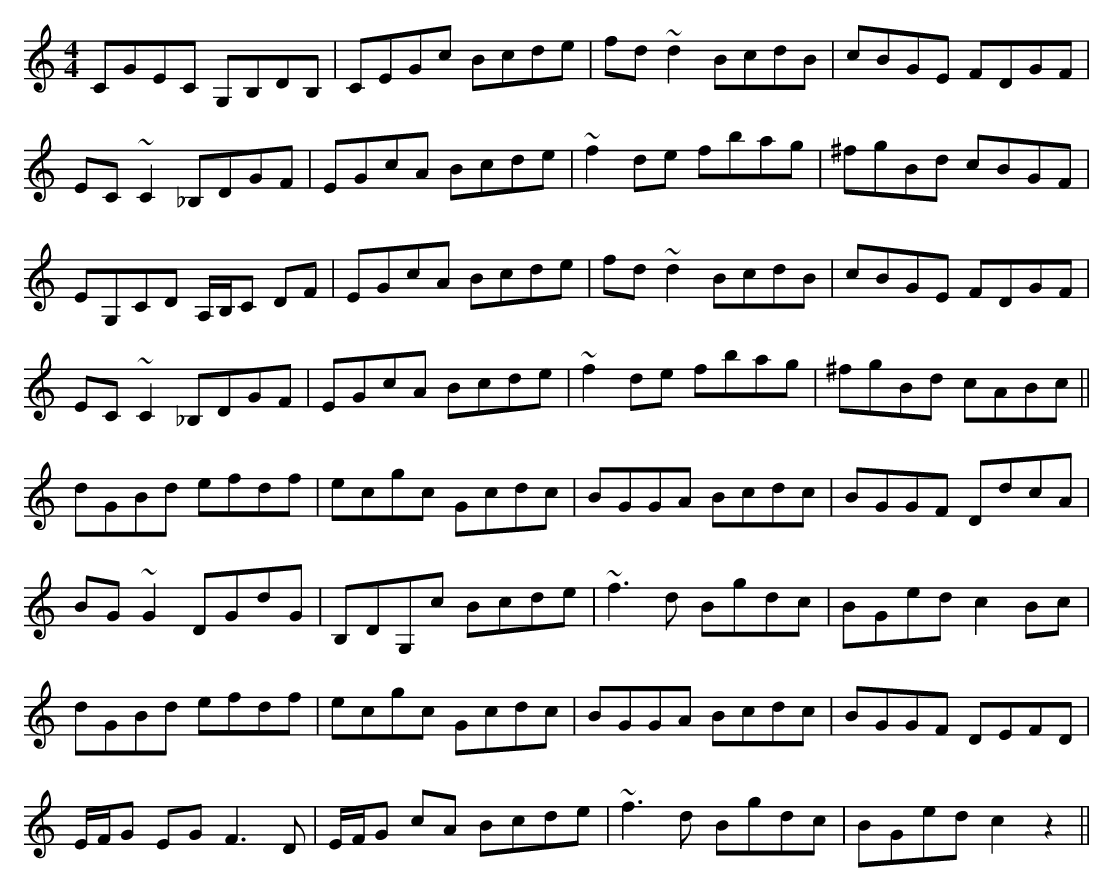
X:1
M:4/4
K:C
CGEC G,B,DB,|CEGc Bcde|fd ~d2 BcdB|cBGE FDGF|
EC ~C2 _B,DGF|EGcA Bcde|~f2 de fbag|^fgBd cBGF|
EG,CD A,/B,/C DF|EGcA Bcde|fd ~d2 BcdB|cBGE FDGF|
EC ~C2 _B,DGF|EGcA Bcde|~f2 de fbag|^fgBd cABc||
dGBd efdf|ecgc Gcdc|BGGA Bcdc|BGGF DdcA|
BG ~G2 DGdG|B,DG,c Bcde|~f3 d Bgdc|BGed c2Bc|
dGBd efdf|ecgc Gcdc|BGGA Bcdc|BGGF DEFD|
E/F/G EG F3D|E/F/G cA Bcde|~f3d Bgdc|BGed c2 z2||
